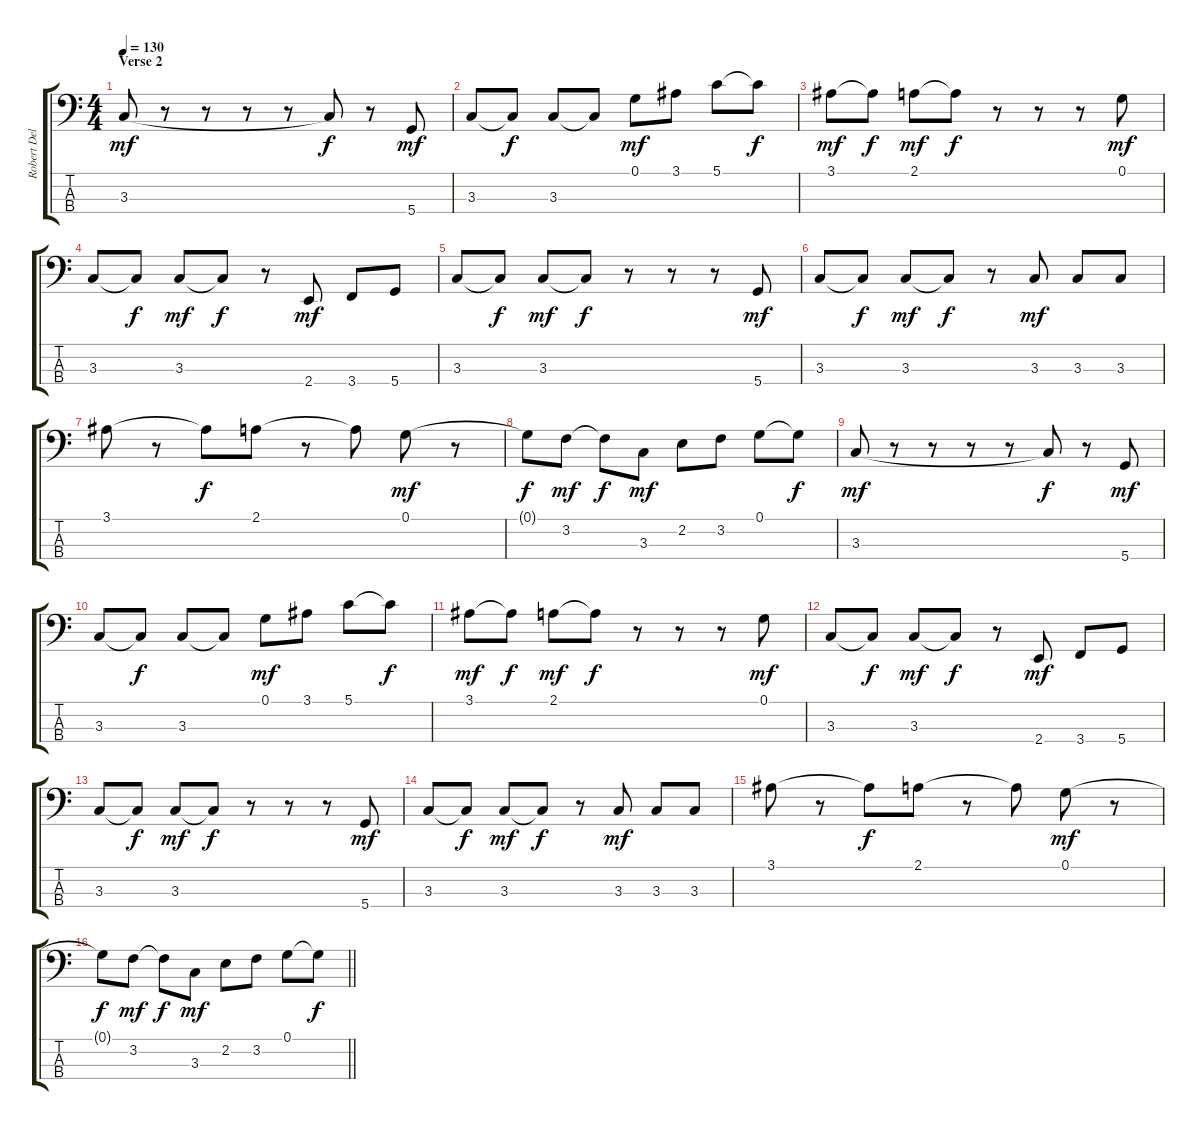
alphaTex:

\track ("Robert Deleo (Bass)" "Robert Del") {instrument electricbassfinger}
\staff {score tabs}
\tuning (G2 D2 A1 D1) {hide}
\ts (4 4)
\section ("" "Verse 2")
\tempo 130
\clef f4
\ks c
3.3.8{dy mf} r.8 r.8 r.8 r.8 3.3{t}.8{dy f} r.8 5.4.8{dy mf} |
3.3.8 3.3{t}.8{dy f} 3.3.8 3.3{t}.8 0.1.8{dy mf} 3.1.8 5.1.8 5.1{t}.8{dy f} |
3.1.8{dy mf} 3.1{t}.8{dy f} 2.1.8{dy mf} 2.1{t}.8{dy f} r.8 r.8 r.8 0.1.8{dy mf} |
3.3.8 3.3{t}.8{dy f} 3.3.8{dy mf} 3.3{t}.8{dy f} r.8 2.4.8{dy mf} 3.4.8 5.4.8 |
3.3.8 3.3{t}.8{dy f} 3.3.8{dy mf} 3.3{t}.8{dy f} r.8 r.8 r.8 5.4.8{dy mf} |
3.3.8 3.3{t}.8{dy f} 3.3.8{dy mf} 3.3{t}.8{dy f} r.8 3.3.8{dy mf} 3.3.8 3.3.8 |
3.1.8 r.8 3.1{t}.8{dy f} 2.1.8 r.8 2.1{t}.8 0.1.8{dy mf} r.8 |
0.1{t}.8{dy f} 3.2.8{dy mf} 3.2{t}.8{dy f} 3.3.8{dy mf} 2.2.8 3.2.8 0.1.8 0.1{t}.8{dy f} |
3.3.8{dy mf} r.8 r.8 r.8 r.8 3.3{t}.8{dy f} r.8 5.4.8{dy mf} |
3.3.8 3.3{t}.8{dy f} 3.3.8 3.3{t}.8 0.1.8{dy mf} 3.1.8 5.1.8 5.1{t}.8{dy f} |
3.1.8{dy mf} 3.1{t}.8{dy f} 2.1.8{dy mf} 2.1{t}.8{dy f} r.8 r.8 r.8 0.1.8{dy mf} |
3.3.8 3.3{t}.8{dy f} 3.3.8{dy mf} 3.3{t}.8{dy f} r.8 2.4.8{dy mf} 3.4.8 5.4.8 |
3.3.8 3.3{t}.8{dy f} 3.3.8{dy mf} 3.3{t}.8{dy f} r.8 r.8 r.8 5.4.8{dy mf} |
3.3.8 3.3{t}.8{dy f} 3.3.8{dy mf} 3.3{t}.8{dy f} r.8 3.3.8{dy mf} 3.3.8 3.3.8 |
3.1.8 r.8 3.1{t}.8{dy f} 2.1.8 r.8 2.1{t}.8 0.1.8{dy mf} r.8 |
\barLineRight lightlight
0.1{t}.8{dy f} 3.2.8{dy mf} 3.2{t}.8{dy f} 3.3.8{dy mf} 2.2.8 3.2.8 0.1.8 0.1{t}.8{dy f}
